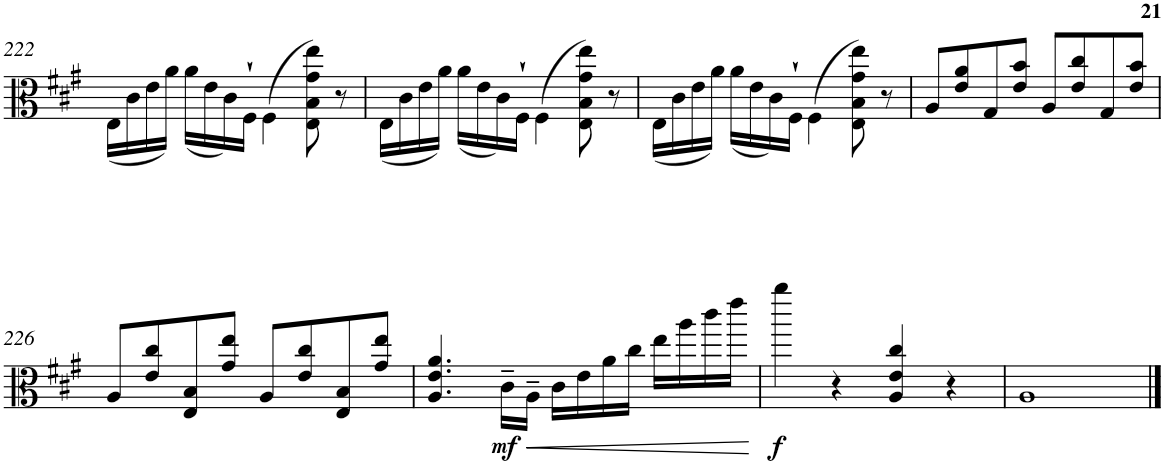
**kern	**dynam
*part1	*part1
*staff1	*staff1
*I"Viola	*
*I'Vla.	*
!!LO:PB:g=z
*clefC3	*
*k[f#c#g#]	*
*M4/4	*
*met(c)	*
=222	=222
(<16E\LL	.
16c#\	.
16e\	.
16a\JJ)	.
(<16a\LL	.
16e\	.
16c#\)	.
16F#`\JJ	.
(>4F#\	.
8E\ 8B\ 8g#\ 8ee\)	.
8r	.
=223	=223
(<16E\LL	.
16c#\	.
16e\	.
16a\JJ)	.
(<16a\LL	.
16e\	.
16c#\)	.
16F#`\JJ	.
(>4F#\	.
8E\ 8B\ 8g#\ 8ee\)	.
8r	.
=224	=224
(<16E\LL	.
16c#\	.
16e\	.
16a\JJ)	.
(<16a\LL	.
16e\	.
16c#\)	.
16F#`\JJ	.
(>4F#\	.
8E\ 8B\ 8g#\ 8ee\)	.
8r	.
=225	=225
8A/L	.
8e/ 8a/	.
8G#/	.
8e/ 8b/J	.
8A/L	.
8e/ 8cc#/	.
8G#/	.
8e/ 8b/J	.
!!LO:LB:g=z
=226	=226
8A/L	.
8e/ 8cc#/	.
8E/ 8B/	.
8g#/ 8ee/J	.
8A/L	.
8e/ 8cc#/	.
8E/ 8B/	.
8g#/ 8ee/J	.
=227	=227
4.A/ 4.e/ 4.a/	.
!	!LO:HP:b
!	!LO:DY:n=1:b
16c#~\LL	< mf
16A~\JJ	.
16c#\LL	.
16e\	.
16a\	.
16cc#\JJ	.
16ee\LL	.
16aa\	.
16ccc#\	.
16eee\JJ	.
.	[
=228	=228
!	!LO:DY:b
4aaa\	f
4r	.
4A/ 4e/ 4cc#/	.
4r	.
=229	=229
1A	.
==	==
*-	*-
